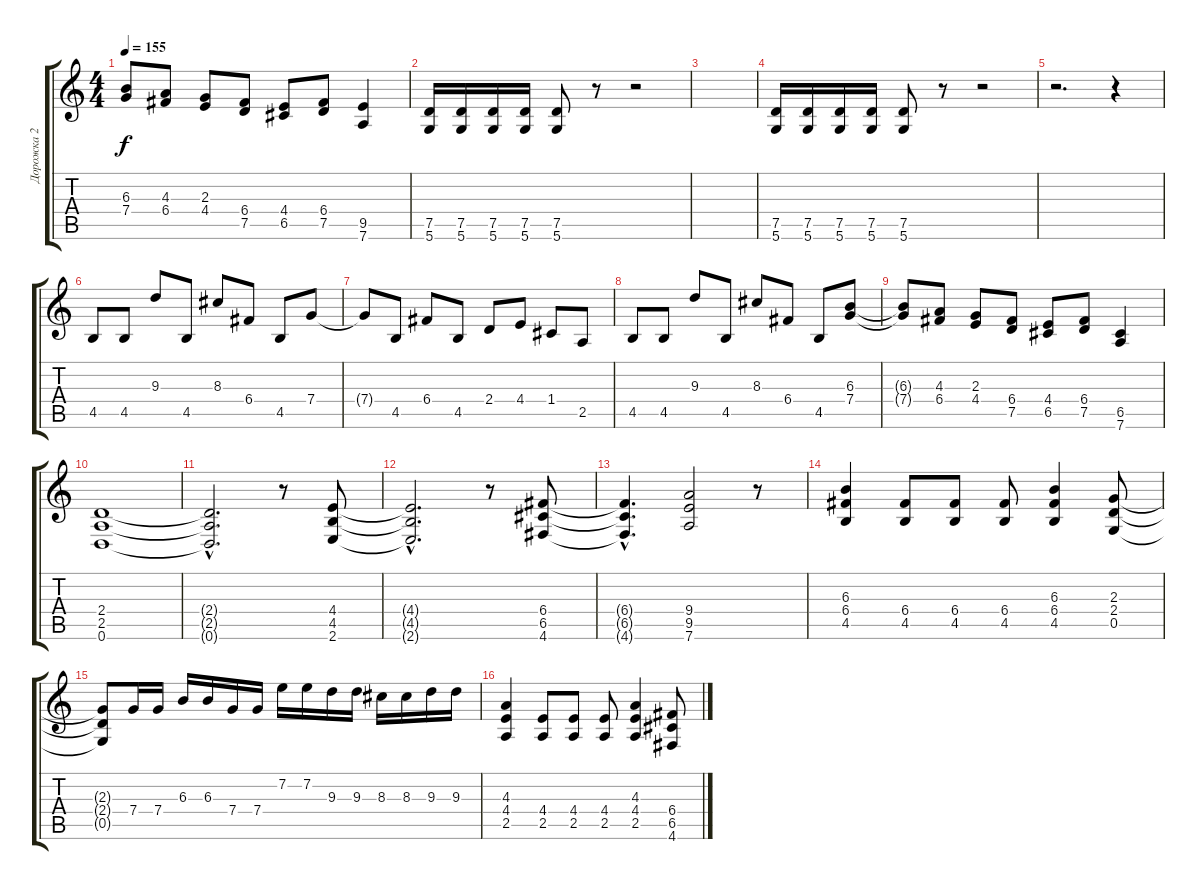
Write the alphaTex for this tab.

\track ("Дорожка 2" "Дорожка 2") {instrument distortionguitar}
\staff {score tabs}
\tuning (D4 A3 F3 C3 G2 D2) {hide}
\ts (4 4)
\tempo 155
\clef g2
\ks c
(6.3{t} 7.4{t}).8{dy f} (4.3 6.4).8 (2.3 4.4).8 (6.4 7.5).8 (4.4 6.5).8 (6.4 7.5).8 (9.5 7.6).4 |
(7.5 5.6).16 (7.5 5.6).16 (7.5 5.6).16 (7.5 5.6).16 (7.5 5.6).8 r.8 r.2 |
|
(7.5 5.6).16 (7.5 5.6).16 (7.5 5.6).16 (7.5 5.6).16 (7.5 5.6).8 r.8 r.2 |
r.2{d} r.4 |
4.5.8 4.5.8 9.3.8 4.5.8 8.3.8 6.4.8 4.5.8 7.4.8 |
7.4{t}.8 4.5.8 6.4.8 4.5.8 2.4.8 4.4.8 1.4.8 2.5.8 |
4.5.8 4.5.8 9.3.8 4.5.8 8.3.8 6.4.8 4.5.8 (6.3 7.4).8 |
(6.3{t} 7.4{t}).8 (4.3 6.4).8 (2.3 4.4).8 (6.4 7.5).8 (4.4 6.5).8 (6.4 7.5).8 (6.5 7.6).4 |
(2.4 2.5 0.6).1 |
(2.4{hac t} 2.5{hac t} 0.6{hac t}).2{d} r.8 (4.4 4.5 2.6).8 |
(4.4{hac t} 4.5{hac t} 2.6{hac t}).2{d} r.8 (6.4 6.5 4.6).8 |
(6.4{hac t} 6.5{hac t} 4.6{hac t}).4{d} (9.4 9.5 7.6).2 r.8 |
(6.3 6.4 4.5).4 (6.4 4.5).8 (6.4 4.5).8 (6.4 4.5).8 (6.3 6.4 4.5).4 (2.3 2.4 0.5).8 |
(2.3{t} 2.4{t} 0.5{t}).8 7.4.16 7.4.16 6.3.16 6.3.16 7.4.16 7.4.16 7.2.16 7.2.16 9.3.16 9.3.16 8.3.16 8.3.16 9.3.16 9.3.16 |
(4.3 4.4 2.5).4 (4.4 2.5).8 (4.4 2.5).8 (4.4 2.5).8 (4.3 4.4 2.5).4 (6.4 6.5 4.6).8
